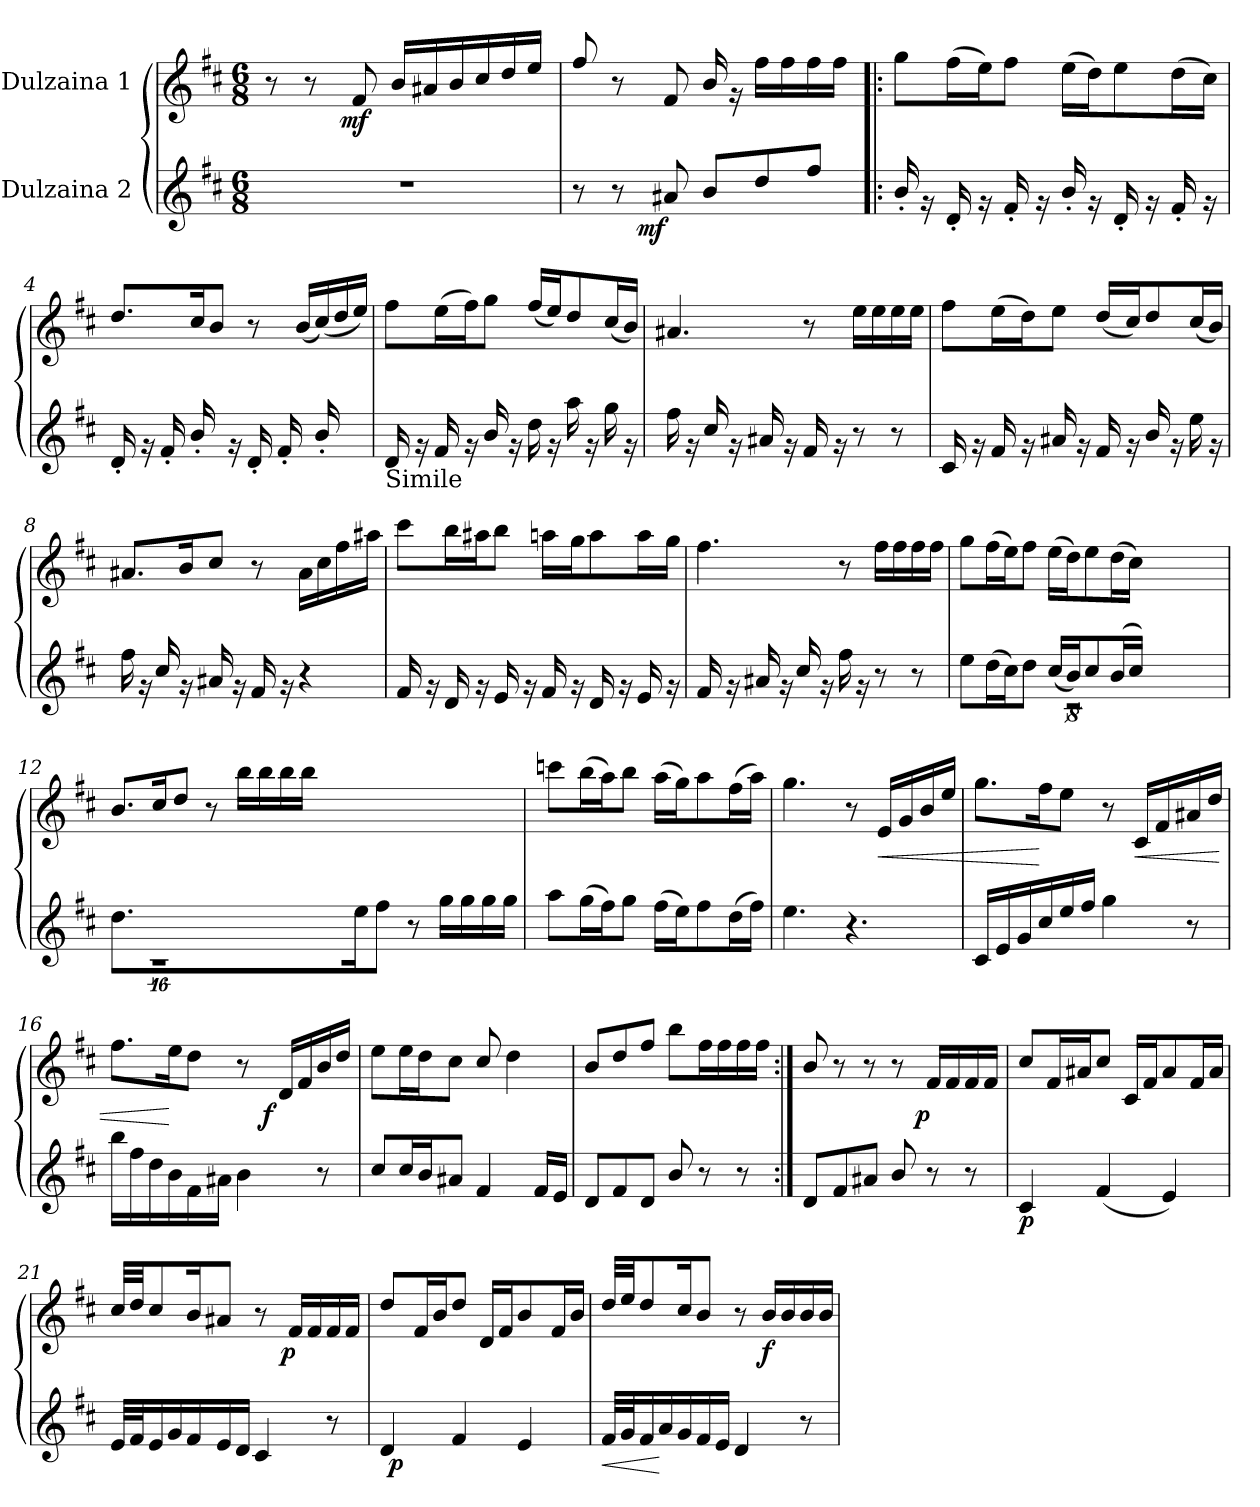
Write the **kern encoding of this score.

**kern	**dynam	**kern	**dynam
*part2	*part2	*part1	*part1
*staff2	*staff2	*staff1	*staff1
*I"Dulzaina 2	*	*I"Dulzaina 1	*
*clefG2	*	*clefG2	*
*k[f#c#]	*	*k[f#c#]	*
*D:	*	*D:	*
*M6/8	*	*M6/8	*
*MM72	*	*MM72	*
=1	=1	=1	=1
*	*	*^	*
2.r	.	8r	8...ryy	.
.	.	8r	.	.
!	!	!	!	!LO:DY:b
.	.	.	2ryy	mf
.	.	8f#/	.	.
.	.	16b/LL	.	.
.	.	16a#X/	.	.
.	.	16b/	.	.
.	.	16cc#/	.	.
.	.	16dd/	.	.
.	.	16ee/JJ	.	.
.	.	.	64ryy	.
*	*	*v	*v	*
=2	=2	=2	=2
*^	*	*	*
8r	8.ryy	.	8ff#/	.
8r	.	.	8r	.
!	!	!LO:DY:b	!	!
.	2ryy	mf	.	.
8a#X/	.	.	8f#/	.
8b/L	.	.	16b/	.
.	.	.	16rg	.
8dd/	.	.	16ff#\LL	.
.	.	.	16ff#\	.
8ff#/J	.	.	16ff#\	.
.	16ryy	.	16ff#\JJ	.
*v	*v	*	*	*
=3!|:	=3!|:	=3!|:	=3!|:
16b'/	.	8gg\L	.
16rg	.	.	.
16d'/	.	(>16ff#\L	.
16rg	.	16ee\J)	.
16f#'/	.	8ff#\J	.
16rg	.	.	.
16b'/	.	(>16ee\LL	.
16rg	.	16dd\J)	.
16d'/	.	8ee\	.
16rg	.	.	.
16f#'/	.	(>16dd\L	.
16rg	.	16cc#\JJ)	.
!!LO:LB:g=z
=4	=4	=4	=4
16d'/	.	8.dd/L	.
16rg	.	.	.
16f#'/	.	.	.
16b'/	.	16cc#/K	.
16ryy	.	8b/J	.
16rg	.	.	.
16d'/	.	8r	.
16f#'/	.	.	.
16ryy	.	(<16b/LL	.
16b'/	.	(<16cc#/)	.
8ryy	.	16dd/	.
.	.	16ee/JJ)	.
=5	=5	=5	=5
!LO:TX:b:t=Simile	!	!	!
16d/	.	8ff#\L	.
16rg	.	.	.
16f#/	.	(>16ee\L	.
16rg	.	16ff#\J)	.
16b/	.	8gg\J	.
16rg	.	.	.
16dd\	.	(<16ff#/LL	.
16rg	.	16ee/J)	.
16aa\	.	8dd/	.
16rg	.	.	.
16gg\	.	(<16cc#/L	.
16rg	.	16b/JJ)	.
=6	=6	=6	=6
16ff#\	.	4.a#X/	.
16rg	.	.	.
16cc#/	.	.	.
16rg	.	.	.
16a#X/	.	.	.
16rg	.	.	.
16f#/	.	8r	.
16rg	.	.	.
8r	.	16ee\LL	.
.	.	16ee\	.
8r	.	16ee\	.
.	.	16ee\JJ	.
=7	=7	=7	=7
16c#/	.	8ff#\L	.
16rg	.	.	.
16f#/	.	(>16ee\L	.
16rg	.	16dd\J)	.
16a#X/	.	8ee\J	.
16rg	.	.	.
16f#/	.	(<16dd/LL	.
16rg	.	16cc#/J)	.
16b/	.	8dd/	.
16rg	.	.	.
16ee\	.	(<16cc#/L	.
16rg	.	16b/JJ)	.
!!LO:LB:g=z
=8	=8	=8	=8
16ff#\	.	8.a#X/L	.
16rg	.	.	.
16cc#/	.	.	.
16rg	.	16b/K	.
16a#X/	.	8cc#/J	.
16rg	.	.	.
16f#/	.	8r	.
16rg	.	.	.
4r	.	16a#\LL	.
.	.	16cc#\	.
.	.	16ff#\	.
.	.	16aa#X\JJ	.
=9	=9	=9	=9
16f#/	.	8ccc#\L	.
16rg	.	.	.
16d/	.	16bb\L	.
16rg	.	16aa#X\J	.
16e/	.	8bb\J	.
16rg	.	.	.
16f#/	.	16aan\LL	.
16rg	.	16gg\J	.
16d/	.	8aa\	.
16rg	.	.	.
16e/	.	16aa\L	.
16rg	.	16gg\JJ	.
=10	=10	=10	=10
16f#/	.	4.ff#\	.
16rg	.	.	.
16a#X/	.	.	.
16rg	.	.	.
16cc#/	.	.	.
16rg	.	.	.
16ff#\	.	8r	.
16rg	.	.	.
8r	.	16ff#\LL	.
.	.	16ff#\	.
8r	.	16ff#\	.
.	.	16ff#\JJ	.
=11	=11	=11	=11
*^	*	*	*
4.ryy	8ee\L	.	8gg\L	.
.	(>16dd\L	.	(>16ff#\L	.
.	16cc#\J)	.	16ee\J)	.
.	8dd\J	.	8ff#\J	.
(<16cc#/LL	16ryy	.	(>16ee\LL	.
16b/J)	16%5rc	.	16dd\J)	.
8cc#/	.	.	8ee\	.
(<16b/L	.	.	(>16dd\L	.
16cc#/JJ)	.	.	16cc#\JJ)	.
2..ryy	2..ryy	.	2..ryy	.
*v	*v	*	*	*
!!LO:LB:g=z
=12	=12	=12	=12
8.dd\L	.	8.b/L	.
16%11rc	.	16cc#/K	.
.	.	8dd/J	.
.	.	8r	.
.	.	16bb\LL	.
.	.	16bb\	.
.	.	16bb\	.
.	.	16bb\JJ	.
.	.	2ryy	.
16ee\K	.	.	.
8ff#\J	.	.	.
8r	.	.	.
16gg\LL	.	.	.
16gg\	.	8.ryy	.
16gg\	.	.	.
16gg\JJ	.	.	.
=13	=13	=13	=13
8aa\L	.	8cccn\L	.
(>16gg\L	.	(>16bb\L	.
16ff#\J)	.	16aa\J)	.
8gg\J	.	8bb\J	.
(>16ff#\LL	.	(>16aa\LL	.
16ee\J)	.	16gg\J)	.
8ff#\	.	8aa\	.
(>16dd\L	.	(>16ff#\L	.
16ff#\JJ)	.	16aa\JJ)	.
=14	=14	=14	=14
4.ee\	.	4.gg\	.
4.r	.	8r	.
!	!	!	!LO:HP:b
.	.	16e/LL	<
.	.	16g/	.
.	.	16b/	.
.	.	16ee/JJ	.
=15	=15	=15	=15
16c#/LL	.	8.gg\L	.
16e/	.	.	.
16g/	.	.	.
16cc#/	.	16ff#\K	[
16ee/	.	8ee\J	.
16ff#/JJ	.	.	.
4gg\	.	8r	.
!	!	!	!LO:HP:b
.	.	16c#/LL	<
.	.	16f#/	.
8r	.	16a#X/	.
.	.	16dd/JJ	.
=16	=16	=16	=16
*	*	*^	*
16bb\LL	.	8.ff#\L	4ryy	.
16ff#\	.	.	.	.
16dd\	.	.	.	.
16b\	.	16ee\K	.	[
16f#\	.	8dd\J	8ryy	.
16a#X\JJ	.	.	.	.
4b\	.	8r	16ryy	.
.	.	.	64ryy	.
!	!	!	!	!LO:DY:b
.	.	.	4ryy	f
.	.	16d/LL	.	.
.	.	16f#/	.	.
8r	.	16b/	.	.
.	.	16dd/JJ	.	.
.	.	.	32.ryy	.
*	*	*v	*v	*
!!LO:LB:g=z
=17	=17	=17	=17
8cc#/L	.	8ee\L	.
16cc#/L	.	16ee\L	.
16b/J	.	16dd\J	.
8a#X/J	.	8cc#\J	.
4f#/	.	8cc#/	.
.	.	4dd\	.
16f#/LL	.	.	.
16e/JJ	.	.	.
=18	=18	=18	=18
8d/L	.	8b/L	.
8f#/	.	8dd/	.
8d/J	.	8ff#/J	.
8b/	.	8bb\L	.
8r	.	16ff#\L	.
.	.	16ff#\	.
8r	.	16ff#\	.
.	.	16ff#\JJ	.
=19:|!	=19:|!	=19:|!	=19:|!
*	*	*^	*
8d/L	.	8b/	4...ryy	.
8f#/	.	8r	.	.
8a#X/J	.	8r	.	.
8b/	.	8r	.	.
!	!	!	!	!LO:DY:b
.	.	.	4ryy	p
8r	.	16f#/LL	.	.
.	.	16f#/	.	.
8r	.	16f#/	.	.
.	.	16f#/JJ	.	.
.	.	.	32ryy	.
=20	=20	=20	=20	=20
!	!LO:DY:b	!	!	!
*	*	*v	*v	*
4c#/	p	8cc#/L	.
.	.	16f#/L	.
.	.	16a#X/J	.
(>4f#/	.	8cc#/J	.
.	.	16c#/LL	.
.	.	16f#/J	.
4e/)	.	8a#/	.
.	.	16f#/L	.
.	.	16a#/JJ	.
=21	=21	=21	=21
*	*	*^	*
32e/LLL	.	32cc#/LLL	4ryy	.
32f#/J	.	32dd/JJ	.	.
16e/	.	8cc#/	.	.
16g/	.	.	.	.
16f#/	.	16b/K	.	.
16e/	.	8a#X/J	8...ryy	.
16d/JJ	.	.	.	.
4c#/	.	8r	.	.
!	!	!	!	!LO:DY:b
.	.	.	4ryy	p
.	.	16f#/LL	.	.
.	.	16f#/	.	.
8r	.	16f#/	.	.
.	.	16f#/JJ	.	.
.	.	.	64ryy	.
*	*	*v	*v	*
!!LO:LB:g=z
=22	=22	=22	=22
*^	*	*	*
4d/	64ryy	.	8dd/L	.
!	!	!LO:DY:b	!	!
.	2ryy	p	.	.
.	.	.	16f#/L	.
.	.	.	16b/J	.
4f#/	.	.	8dd/J	.
.	.	.	16d/LL	.
.	.	.	16f#/J	.
4e/	.	.	8b/	.
.	8...ryy	.	.	.
.	.	.	16f#/L	.
.	.	.	16b/JJ	.
=23	=23	=23	=23	=23
!	!	!LO:HP:b	!	!
*v	*v	*	*	*
32f#/LLL	<	32dd/LLL	.
32g/J	.	32ee/JJ	.
16f#/	.	8dd/	.
16a/	[	.	.
16g/	.	16cc#/K	.
16f#/	.	8b/J	.
16e/JJ	.	.	.
4d/	.	8r	.
!	!	!	!LO:DY:b
.	.	16b/LL	f
.	.	16b/	.
8r	.	16b/	.
.	.	16b/JJ	.
=	=	=	=
*-	*-	*-	*-
